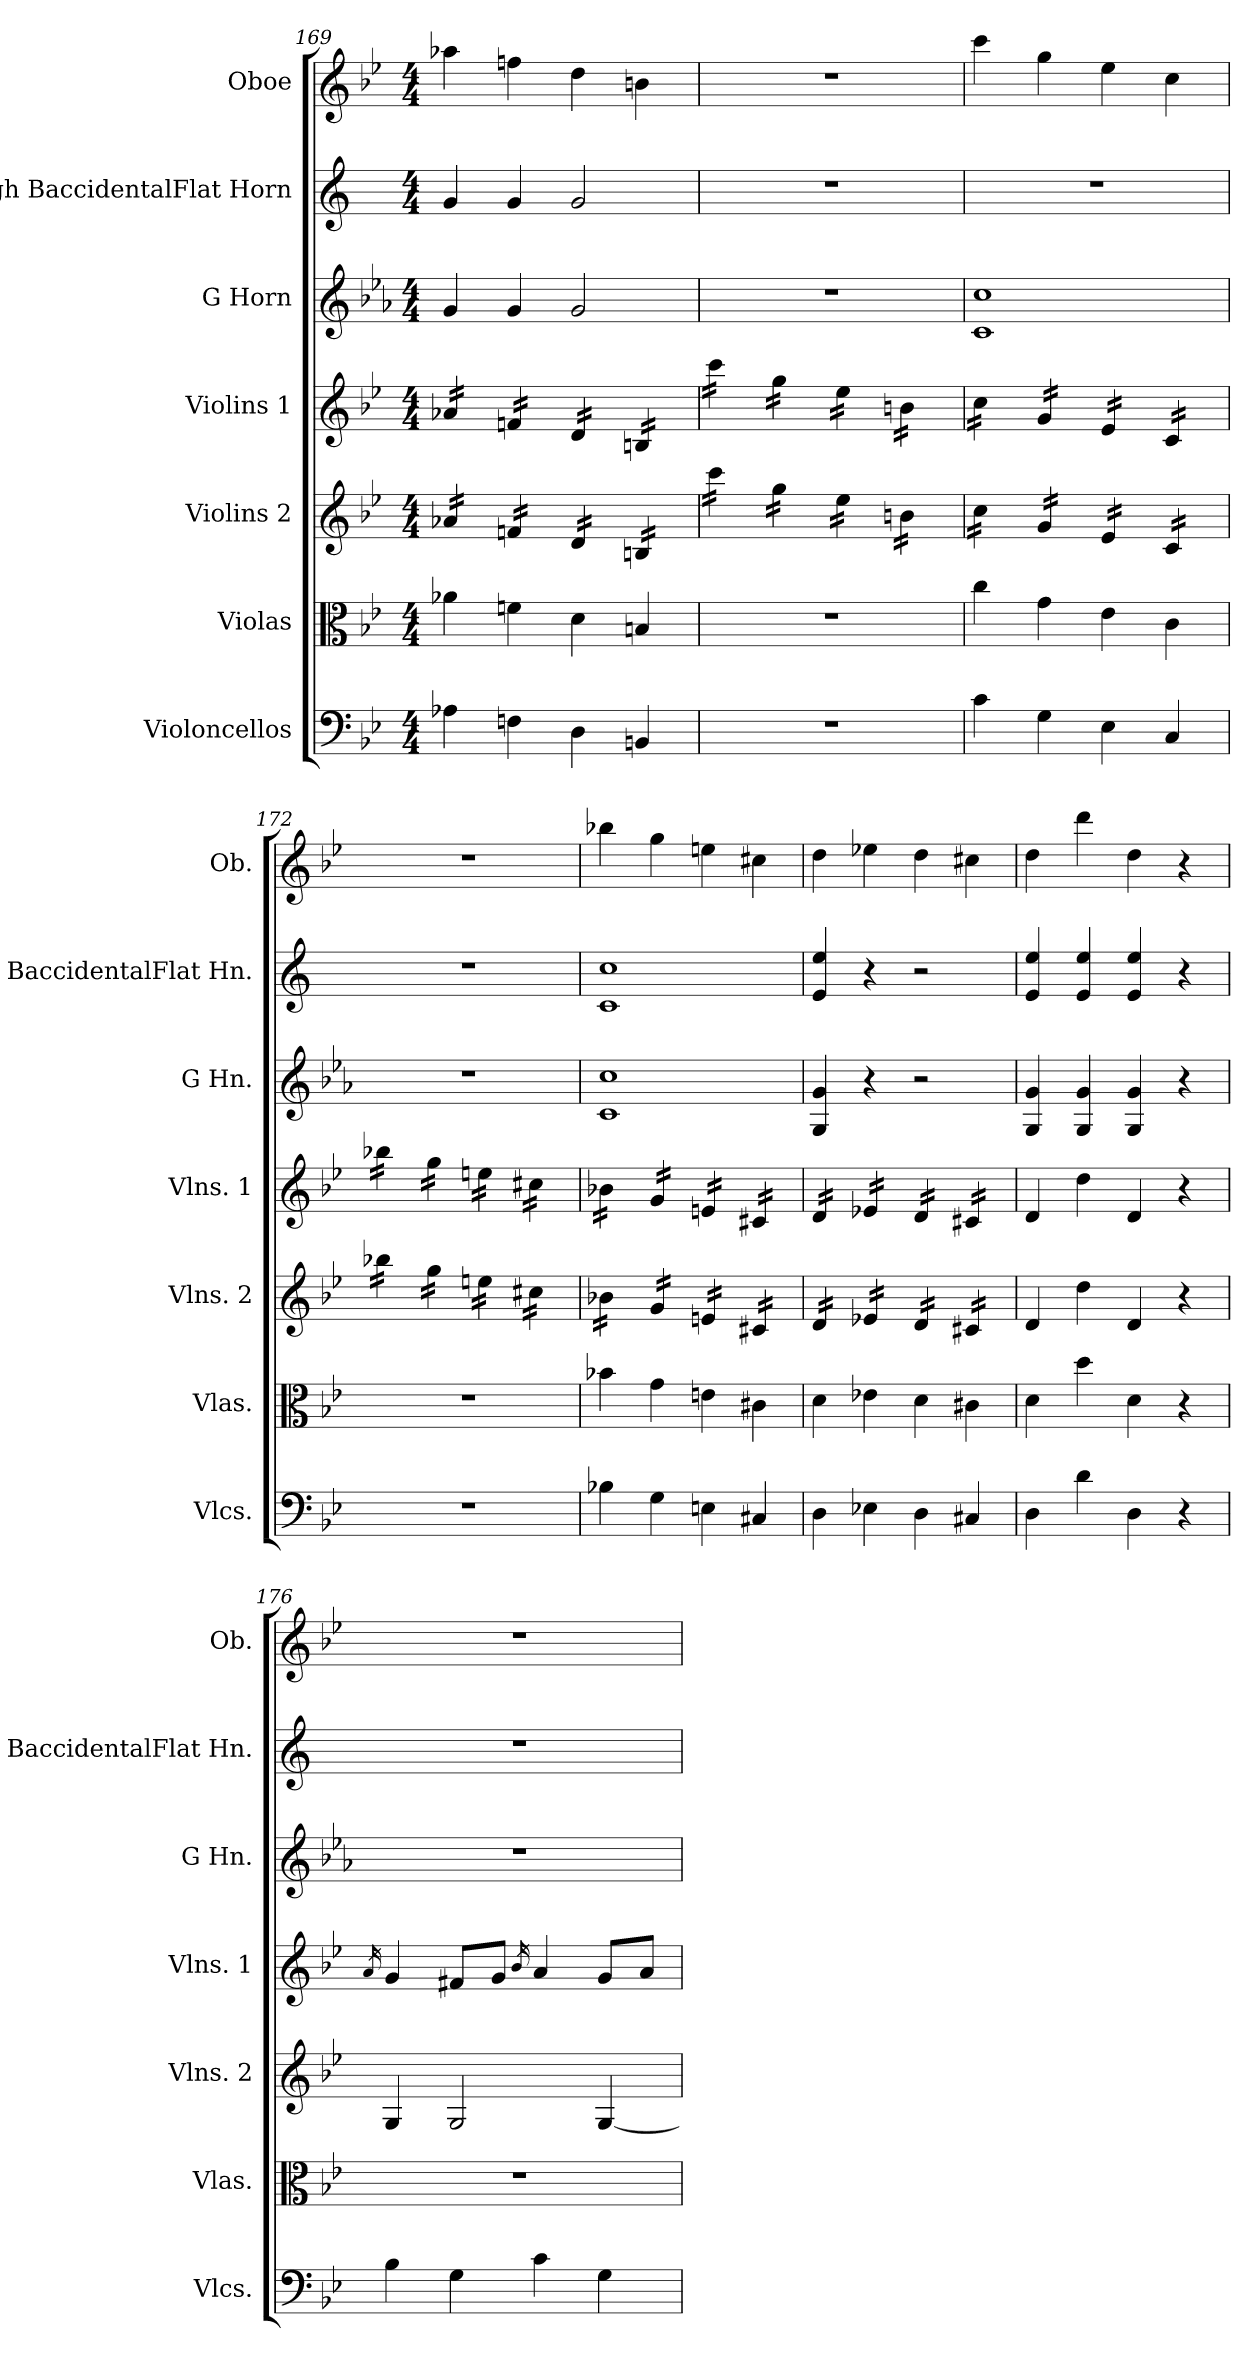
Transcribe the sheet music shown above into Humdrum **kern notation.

**kern	**kern	**kern	**kern	**kern	**kern	**kern
*part7	*part6	*part5	*part4	*part3	*part2	*part1
*staff7	*staff6	*staff5	*staff4	*staff3	*staff2	*staff1
*I"Violoncellos	*I"Violas	*I"Violins 2	*I"Violins 1	*I"G Horn	*I"High BaccidentalFlat Horn	*I"Oboe
*I'Vlcs.	*I'Vlas.	*I'Vlns. 2	*I'Vlns. 1	*I'G Hn.	*I'H. BaccidentalFlat Hn.	*I'Ob.
*clefF4	*clefC3	*clefG2	*clefG2	*clefG2	*clefG2	*clefG2
*	*	*	*	*ITrd3c5	*ITrd1c2	*
*k[b-e-]	*k[b-e-]	*k[b-e-]	*k[b-e-]	*k[b-e-]	*k[b-e-]	*k[b-e-]
*M4/4	*M4/4	*M4/4	*M4/4	*M4/4	*M4/4	*M4/4
=169	=169	=169	=169	=169	=169	=169
*	*	*tremolo	*	*	*	*
*	*	*	*tremolo	*	*	*
4A-Xi\	4a-Xi\	16a-Xi/LL	16a-Xi/LL	4dj/	4fZ/	4aa-Xi\
.	.	16a-Xi/	16a-Xi/	.	.	.
.	.	16a-Xi/	16a-Xi/	.	.	.
.	.	16a-Xi/JJ	16a-Xi/JJ	.	.	.
4FnZ\	4fnZ\	16fnZ/LL	16fnZ/LL	4dj/	4fZ/	4ffnZ\
.	.	16fnZ/	16fnZ/	.	.	.
.	.	16fnZ/	16fnZ/	.	.	.
.	.	16fnZ/JJ	16fnZ/JJ	.	.	.
4Dj\	4dj\	16dj/LL	16dj/LL	2dj/	2fZ/	4ddj\
.	.	16dj/	16dj/	.	.	.
.	.	16dj/	16dj/	.	.	.
.	.	16dj/JJ	16dj/JJ	.	.	.
4BBn/	4Bn/	16Bn/LL	16Bn/LL	.	.	4bn\
.	.	16Bn/	16Bn/	.	.	.
.	.	16Bn/	16Bn/	.	.	.
.	.	16Bn/JJ	16Bn/JJ	.	.	.
!!LO:LB:g=z
=170	=170	=170	=170	=170	=170	=170
1r	1r	16ccc\LL	16ccc\LL	1r	1r	1r
.	.	16ccc\	16ccc\	.	.	.
.	.	16ccc\	16ccc\	.	.	.
.	.	16ccc\JJ	16ccc\JJ	.	.	.
.	.	16gg\LL	16gg\LL	.	.	.
.	.	16gg\	16gg\	.	.	.
.	.	16gg\	16gg\	.	.	.
.	.	16gg\JJ	16gg\JJ	.	.	.
.	.	16ee-\LL	16ee-\LL	.	.	.
.	.	16ee-\	16ee-\	.	.	.
.	.	16ee-\	16ee-\	.	.	.
.	.	16ee-\JJ	16ee-\JJ	.	.	.
.	.	16bn\LL	16bn\LL	.	.	.
.	.	16bn\	16bn\	.	.	.
.	.	16bn\	16bn\	.	.	.
.	.	16bn\JJ	16bn\JJ	.	.	.
=171	=171	=171	=171	=171	=171	=171
4c\	4cc\	16cc\LL	16cc\LL	1G 1g	1r	4ccc\
.	.	16cc\	16cc\	.	.	.
.	.	16cc\	16cc\	.	.	.
.	.	16cc\JJ	16cc\JJ	.	.	.
4G\	4g\	16g/LL	16g/LL	.	.	4gg\
.	.	16g/	16g/	.	.	.
.	.	16g/	16g/	.	.	.
.	.	16g/JJ	16g/JJ	.	.	.
4E-\	4e-\	16e-/LL	16e-/LL	.	.	4ee-\
.	.	16e-/	16e-/	.	.	.
.	.	16e-/	16e-/	.	.	.
.	.	16e-/JJ	16e-/JJ	.	.	.
4C/	4c\	16c/LL	16c/LL	.	.	4cc\
.	.	16c/	16c/	.	.	.
.	.	16c/	16c/	.	.	.
.	.	16c/JJ	16c/JJ	.	.	.
=172	=172	=172	=172	=172	=172	=172
1r	1r	16bb-X\LL	16bb-X\LL	1r	1r	1r
.	.	16bb-X\	16bb-X\	.	.	.
.	.	16bb-X\	16bb-X\	.	.	.
.	.	16bb-X\JJ	16bb-X\JJ	.	.	.
.	.	16gg\LL	16gg\LL	.	.	.
.	.	16gg\	16gg\	.	.	.
.	.	16gg\	16gg\	.	.	.
.	.	16gg\JJ	16gg\JJ	.	.	.
.	.	16een\LL	16een\LL	.	.	.
.	.	16een\	16een\	.	.	.
.	.	16een\	16een\	.	.	.
.	.	16een\JJ	16een\JJ	.	.	.
.	.	16cc#X\LL	16cc#X\LL	.	.	.
.	.	16cc#X\	16cc#X\	.	.	.
.	.	16cc#X\	16cc#X\	.	.	.
.	.	16cc#X\JJ	16cc#X\JJ	.	.	.
!!LO:PB:g=z
=173	=173	=173	=173	=173	=173	=173
4B-XZ\	4b-XZ\	16b-XZ\LL	16b-XZ\LL	1Gj 1gj	1B-Z 1b-Z	4bb-XZ\
.	.	16b-XZ\	16b-XZ\	.	.	.
.	.	16b-XZ\	16b-XZ\	.	.	.
.	.	16b-XZ\JJ	16b-XZ\JJ	.	.	.
4G\	4g\	16g/LL	16g/LL	.	.	4gg\
.	.	16g/	16g/	.	.	.
.	.	16g/	16g/	.	.	.
.	.	16g/JJ	16g/JJ	.	.	.
4En\	4en\	16en/LL	16en/LL	.	.	4een\
.	.	16en/	16en/	.	.	.
.	.	16en/	16en/	.	.	.
.	.	16en/JJ	16en/JJ	.	.	.
4C#X/	4c#X\	16c#X/LL	16c#X/LL	.	.	4cc#X\
.	.	16c#X/	16c#X/	.	.	.
.	.	16c#X/	16c#X/	.	.	.
.	.	16c#X/JJ	16c#X/JJ	.	.	.
=174	=174	=174	=174	=174	=174	=174
4D\	4d\	16d/LL	16d/LL	4D/ 4d/	4d/ 4dd/	4dd\
.	.	16d/	16d/	.	.	.
.	.	16d/	16d/	.	.	.
.	.	16d/JJ	16d/JJ	.	.	.
4E-X\	4e-X\	16e-X/LL	16e-X/LL	4r	4r	4ee-X\
.	.	16e-X/	16e-X/	.	.	.
.	.	16e-X/	16e-X/	.	.	.
.	.	16e-X/JJ	16e-X/JJ	.	.	.
4D\	4d\	16d/LL	16d/LL	2r	2r	4dd\
.	.	16d/	16d/	.	.	.
.	.	16d/	16d/	.	.	.
.	.	16d/JJ	16d/JJ	.	.	.
4C#X/	4c#X\	16c#X/LL	16c#X/LL	.	.	4cc#X\
.	.	16c#X/	16c#X/	.	.	.
.	.	16c#X/	16c#X/	.	.	.
.	.	16c#X/JJ	16c#X/JJ	.	.	.
*	*	*	*Xtremolo	*	*	*
*	*	*Xtremolo	*	*	*	*
=175	=175	=175	=175	=175	=175	=175
4D\	4d\	4d/	4d/	4D/ 4d/	4d/ 4dd/	4dd\
4d\	4dd\	4dd\	4dd\	4D/ 4d/	4d/ 4dd/	4ddd\
4D\	4d\	4d/	4d/	4D/ 4d/	4d/ 4dd/	4dd\
4r	4r	4r	4r	4r	4r	4r
=176	=176	=176	=176	=176	=176	=176
.	.	.	16qa/	.	.	.
4B-Z\	1r	4Gj/	4gj/	1r	1r	1r
4G\	.	2G/	8f#X/L	.	.	.
.	.	.	8g/J	.	.	.
.	.	.	16qb-/	.	.	.
4c\	.	.	4a/	.	.	.
4G\	.	[4G/	8g/L	.	.	.
.	.	.	8a/J	.	.	.
=	=	=	=	=	=	=
*-	*-	*-	*-	*-	*-	*-
